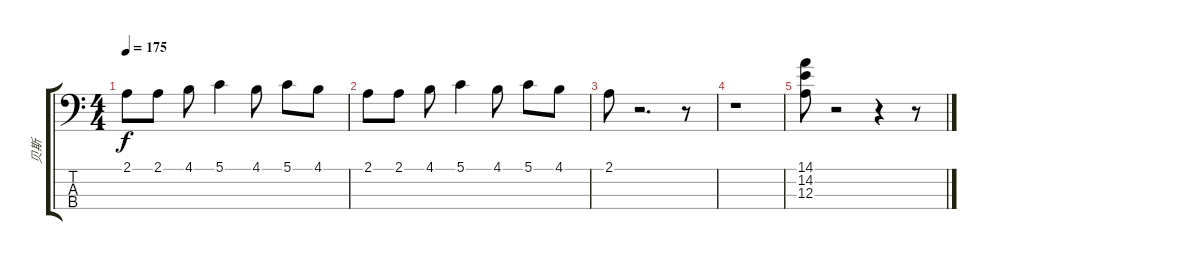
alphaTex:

\track ("贝斯" "贝斯") {instrument electricbasspick}
\staff {score tabs}
\tuning (G2 D2 A1 E1) {hide}
\ts (4 4)
\tempo 175
\clef f4
\ks c
2.1.8{dy f} 2.1.8 4.1.8 5.1.4 4.1.8 5.1.8 4.1.8 |
2.1.8 2.1.8 4.1.8 5.1.4 4.1.8 5.1.8 4.1.8 |
2.1.8 r.2{d} r.8 |
r.1 |
(14.1 14.2 12.3).8 r.2 r.4 r.8
